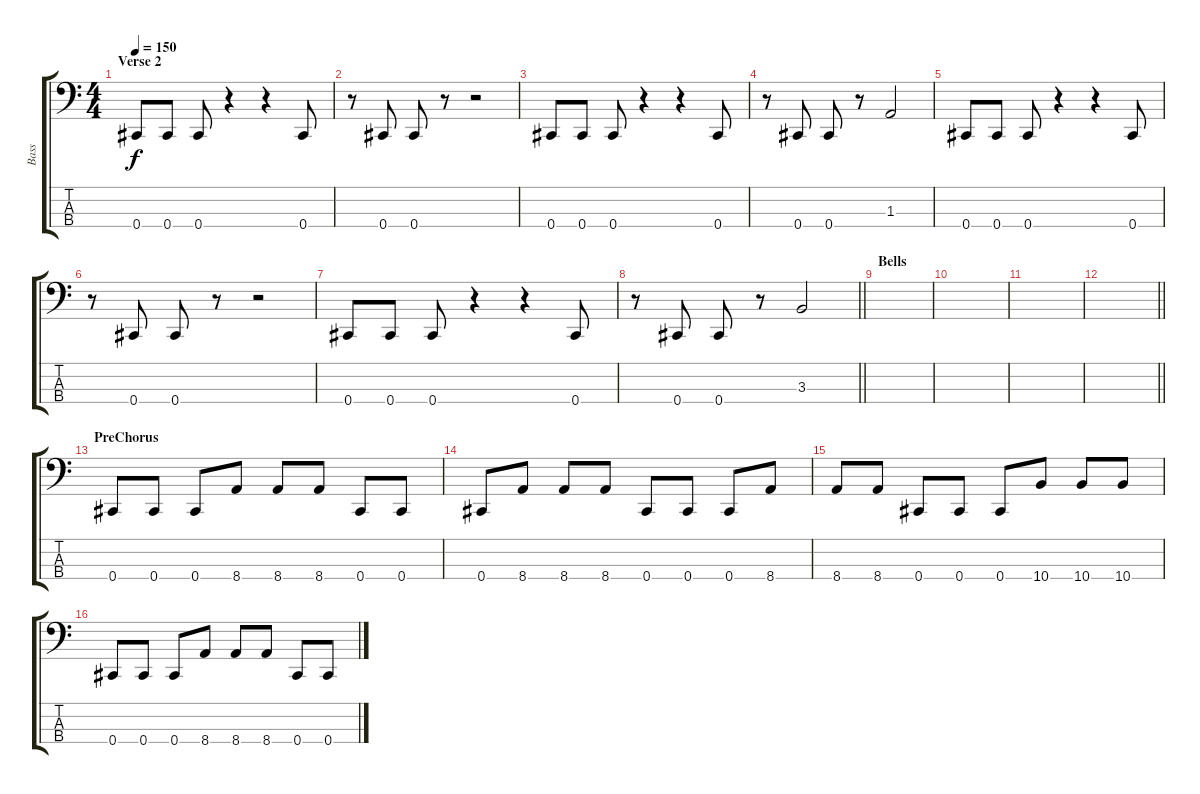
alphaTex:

\track ("Bass" "Bass") {instrument electricbasspick}
\staff {score tabs}
\tuning (Gb2 Db2 Ab1 Db1) {hide}
\ts (4 4)
\section ("" "Verse 2")
\tempo 150
\clef f4
\ks c
0.4.8{dy f} 0.4.8 0.4.8 r.4 r.4 0.4.8 |
r.8 0.4.8 0.4.8 r.8 r.2 |
0.4.8 0.4.8 0.4.8 r.4 r.4 0.4.8 |
r.8 0.4.8 0.4.8 r.8 1.3.2 |
0.4.8 0.4.8 0.4.8 r.4 r.4 0.4.8 |
r.8 0.4.8 0.4.8 r.8 r.2 |
0.4.8 0.4.8 0.4.8 r.4 r.4 0.4.8 |
\barLineRight lightlight
r.8 0.4.8 0.4.8 r.8 3.3.2 |
\section ("" "Bells")
|
|
|
\barLineRight lightlight
|
\section ("" "PreChorus")
0.4.8 0.4.8 0.4.8 8.4.8 8.4.8 8.4.8 0.4.8 0.4.8 |
0.4.8 8.4.8 8.4.8 8.4.8 0.4.8 0.4.8 0.4.8 8.4.8 |
8.4.8 8.4.8 0.4.8 0.4.8 0.4.8 10.4.8 10.4.8 10.4.8 |
0.4.8 0.4.8 0.4.8 8.4.8 8.4.8 8.4.8 0.4.8 0.4.8
